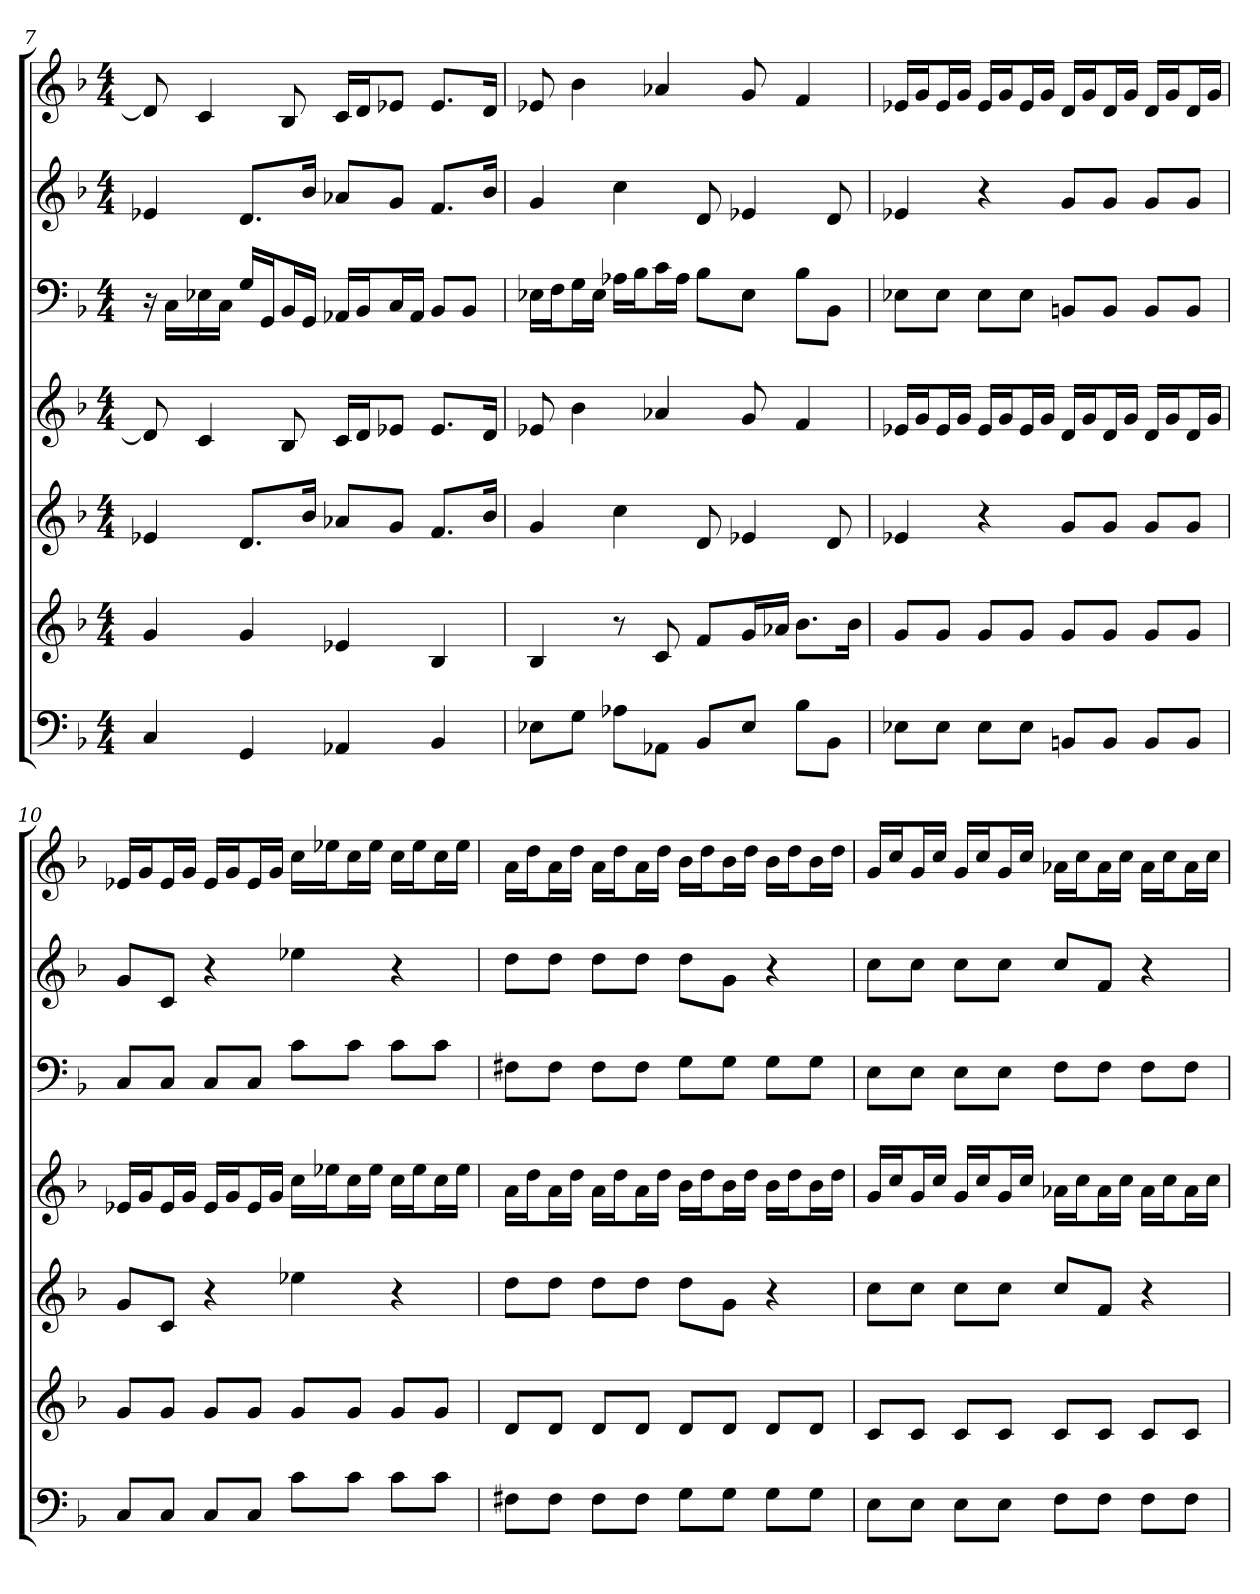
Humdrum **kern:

**kern	**kern	**kern	**kern	**kern	**kern	**kern
*part7	*part6	*part5	*part4	*part3	*part2	*part1
*staff7	*staff6	*staff5	*staff4	*staff3	*staff2	*staff1
*k[b-]	*k[b-]	*k[b-]	*k[b-]	*k[b-]	*k[b-]	*k[b-]
*F:	*F:	*F:	*F:	*F:	*F:	*F:
*M4/4	*M4/4	*M4/4	*M4/4	*M4/4	*M4/4	*M4/4
=7	=7	=7	=7	=7	=7	=7
4C	4g	4e-X	8d]	16r	4e-X	8d]
.	.	.	.	16CLL	.	.
.	.	.	4c	16E-X	.	4c
.	.	.	.	16CJJ	.	.
4GG	4g	8.dL	.	16GLL	8.dL	.
.	.	.	.	16GGJ	.	.
.	.	.	8B-	16BB-L	.	8B-
.	.	16b-Jk	.	16GGJJ	16b-Jk	.
4AA-X	4e-X	8a-XL	16cLL	16AA-XLL	8a-XL	16cLL
.	.	.	16dJ	16BB-J	.	16dJ
.	.	8gJ	8e-XJ	16CL	8gJ	8e-XJ
.	.	.	.	16AA-JJ	.	.
4BB-	4B-	8.fL	8.e-L	8BB-L	8.fL	8.e-L
.	.	.	.	8BB-J	.	.
.	.	16b-Jk	16dJk	.	16b-Jk	16dJk
=8	=8	=8	=8	=8	=8	=8
8E-XL	4B-	4g	8e-X	16E-XLL	4g	8e-X
.	.	.	.	16FJ	.	.
8GJ	.	.	4b-	16GL	.	4b-
.	.	.	.	16E-JJ	.	.
8A-XL	8r	4cc	.	16A-XLL	4cc	.
.	.	.	.	16B-J	.	.
8AA-XJ	8c	.	4a-X	16cL	.	4a-X
.	.	.	.	16A-JJ	.	.
8BB-L	8fL	8d	.	8B-L	8d	.
8E-J	16gL	4e-X	8g	8E-J	4e-X	8g
.	16a-XJJ	.	.	.	.	.
8B-L	8.b-L	.	4f	8B-L	.	4f
8BB-J	.	8d	.	8BB-J	8d	.
.	16b-Jk	.	.	.	.	.
=9	=9	=9	=9	=9	=9	=9
8E-XL	8gL	4e-X	16e-XLL	8E-XL	4e-X	16e-XLL
.	.	.	16gJ	.	.	16gJ
8E-J	8gJ	.	16e-L	8E-J	.	16e-L
.	.	.	16gJJ	.	.	16gJJ
8E-L	8gL	4r	16e-LL	8E-L	4r	16e-LL
.	.	.	16gJ	.	.	16gJ
8E-J	8gJ	.	16e-L	8E-J	.	16e-L
.	.	.	16gJJ	.	.	16gJJ
8BBnL	8gL	8gL	16dLL	8BBnL	8gL	16dLL
.	.	.	16gJ	.	.	16gJ
8BBJ	8gJ	8gJ	16dL	8BBJ	8gJ	16dL
.	.	.	16gJJ	.	.	16gJJ
8BBL	8gL	8gL	16dLL	8BBL	8gL	16dLL
.	.	.	16gJ	.	.	16gJ
8BBJ	8gJ	8gJ	16dL	8BBJ	8gJ	16dL
.	.	.	16gJJ	.	.	16gJJ
=10	=10	=10	=10	=10	=10	=10
8CL	8gL	8gL	16e-XLL	8CL	8gL	16e-XLL
.	.	.	16gJ	.	.	16gJ
8CJ	8gJ	8cJ	16e-L	8CJ	8cJ	16e-L
.	.	.	16gJJ	.	.	16gJJ
8CL	8gL	4r	16e-LL	8CL	4r	16e-LL
.	.	.	16gJ	.	.	16gJ
8CJ	8gJ	.	16e-L	8CJ	.	16e-L
.	.	.	16gJJ	.	.	16gJJ
8cL	8gL	4ee-X	16ccLL	8cL	4ee-X	16ccLL
.	.	.	16ee-XJ	.	.	16ee-XJ
8cJ	8gJ	.	16ccL	8cJ	.	16ccL
.	.	.	16ee-JJ	.	.	16ee-JJ
8cL	8gL	4r	16ccLL	8cL	4r	16ccLL
.	.	.	16ee-J	.	.	16ee-J
8cJ	8gJ	.	16ccL	8cJ	.	16ccL
.	.	.	16ee-JJ	.	.	16ee-JJ
=11	=11	=11	=11	=11	=11	=11
8F#XL	8dL	8ddL	16aLL	8F#XL	8ddL	16aLL
.	.	.	16ddJ	.	.	16ddJ
8F#J	8dJ	8ddJ	16aL	8F#J	8ddJ	16aL
.	.	.	16ddJJ	.	.	16ddJJ
8F#L	8dL	8ddL	16aLL	8F#L	8ddL	16aLL
.	.	.	16ddJ	.	.	16ddJ
8F#J	8dJ	8ddJ	16aL	8F#J	8ddJ	16aL
.	.	.	16ddJJ	.	.	16ddJJ
8GL	8dL	8ddL	16b-LL	8GL	8ddL	16b-LL
.	.	.	16ddJ	.	.	16ddJ
8GJ	8dJ	8gJ	16b-L	8GJ	8gJ	16b-L
.	.	.	16ddJJ	.	.	16ddJJ
8GL	8dL	4r	16b-LL	8GL	4r	16b-LL
.	.	.	16ddJ	.	.	16ddJ
8GJ	8dJ	.	16b-L	8GJ	.	16b-L
.	.	.	16ddJJ	.	.	16ddJJ
=12	=12	=12	=12	=12	=12	=12
8EL	8cL	8ccL	16gLL	8EL	8ccL	16gLL
.	.	.	16ccJ	.	.	16ccJ
8EJ	8cJ	8ccJ	16gL	8EJ	8ccJ	16gL
.	.	.	16ccJJ	.	.	16ccJJ
8EL	8cL	8ccL	16gLL	8EL	8ccL	16gLL
.	.	.	16ccJ	.	.	16ccJ
8EJ	8cJ	8ccJ	16gL	8EJ	8ccJ	16gL
.	.	.	16ccJJ	.	.	16ccJJ
8FL	8cL	8ccL	16a-XLL	8FL	8ccL	16a-XLL
.	.	.	16ccJ	.	.	16ccJ
8FJ	8cJ	8fJ	16a-L	8FJ	8fJ	16a-L
.	.	.	16ccJJ	.	.	16ccJJ
8FL	8cL	4r	16a-LL	8FL	4r	16a-LL
.	.	.	16ccJ	.	.	16ccJ
8FJ	8cJ	.	16a-L	8FJ	.	16a-L
.	.	.	16ccJJ	.	.	16ccJJ
=	=	=	=	=	=	=
*-	*-	*-	*-	*-	*-	*-
